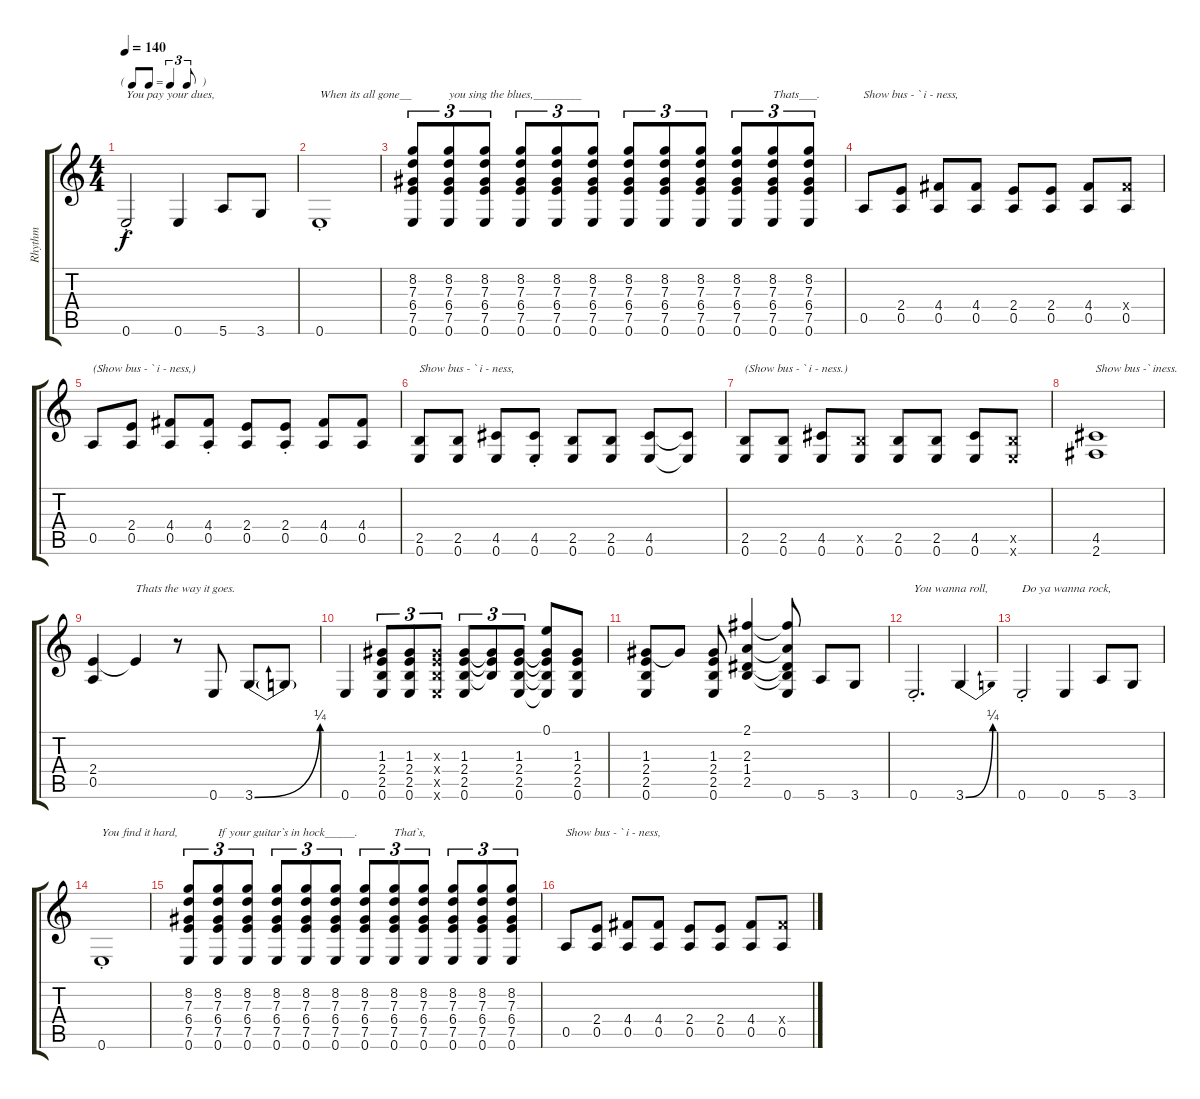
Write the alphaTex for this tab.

\track ("Rhythm" "Rhythm") {instrument overdrivenguitar}
\staff {score tabs}
\tuning (E4 B3 G3 D3 A2 E2) {hide}
\ts (4 4)
\tf triplet8th
\tempo 140
\clef g2
\ks c
0.6{st}.2{txt "You pay your dues," dy f} 0.6.4 5.6.8 3.6.8 |
0.6{st}.1{txt "When its all gone__"} |
(8.2 7.3 6.4 7.5 0.6).8{tu (3 2)} (8.2 7.3 6.4 7.5 0.6).8{tu (3 2) txt "you sing the blues,________"} (8.2 7.3 6.4 7.5 0.6).8{tu (3 2)} (8.2 7.3 6.4 7.5 0.6).8{tu (3 2)} (8.2 7.3 6.4 7.5 0.6).8{tu (3 2)} (8.2 7.3 6.4 7.5 0.6).8{tu (3 2)} (8.2 7.3 6.4 7.5 0.6).8{tu (3 2)} (8.2 7.3 6.4 7.5 0.6).8{tu (3 2)} (8.2 7.3 6.4 7.5 0.6).8{tu (3 2)} (8.2 7.3 6.4 7.5 0.6).8{tu (3 2)} (8.2 7.3 6.4 7.5 0.6).8{tu (3 2) txt "Thats___."} (8.2 7.3 6.4 7.5 0.6).8{tu (3 2)} |
0.5.8{txt "Show bus - ` i - ness,"} (2.4 0.5).8 (4.4 0.5).8 (4.4 0.5).8 (2.4 0.5).8 (2.4 0.5).8 (4.4 0.5).8 (4.4{x} 0.5).8 |
0.5.8{txt "(Show bus - ` i - ness,)"} (2.4 0.5).8 (4.4 0.5).8 (4.4{st} 0.5).8 (2.4 0.5).8 (2.4{st} 0.5{st}).8 (4.4 0.5).8 (4.4 0.5).8 |
(2.5 0.6).8{txt "Show bus - ` i - ness,"} (2.5 0.6).8 (4.5 0.6).8 (4.5{st} 0.6{st}).8 (2.5 0.6).8 (2.5 0.6).8 (4.5 0.6).8 (4.5{t} 0.6{t}).8 |
(2.5 0.6).8{txt "(Show bus - ` i - ness.)"} (2.5 0.6).8 (4.5 0.6).8 (2.5{x} 0.6).8 (2.5 0.6).8 (2.5 0.6).8 (4.5 0.6).8 (2.5{x} 0.6{x}).8 |
(4.5 2.6).1{txt "Show bus -` iness."} |
(2.4 0.5).4 2.4{t}.4{txt "Thats the way it goes."} r.8 0.6.8 3.6{be (bend 0 0 60 1)}.8 3.6{t}.8 |
0.6.4 (1.3 2.4 2.5 0.6).8{tu (3 2)} (1.3 2.4 2.5 0.6).8{tu (3 2)} (1.3{x} 2.4{x} 2.5{x} 0.6{x}).8{tu (3 2)} (1.3 2.4 2.5 0.6).8{tu (3 2)} (1.3{t} 2.4{t} 2.5{t}).8{tu (3 2)} (1.3 2.4 2.5 0.6).8{tu (3 2)} (0.1 1.3{t} 2.4{t} 2.5{t} 0.6{t}).8 (1.3 2.4 2.5 0.6).8 |
(1.3 2.4 2.5 0.6).8 1.3{t}.8 (1.3 2.4 2.5 0.6).8 (2.1 2.3 1.4 2.5).4 (2.1{t} 2.3{t} 1.4{t} 2.5{t} 0.6).8 5.6.8 3.6.8 |
0.6{st}.2{d txt "You wanna roll,"} 3.6{be (bend 0 0 60 1)}.4 |
0.6{st}.2{txt "Do ya wanna rock,"} 0.6.4 5.6.8 3.6.8 |
0.6{st}.1{txt "You find it hard,"} |
(8.2 7.3 6.4 7.5 0.6).8{tu (3 2)} (8.2 7.3 6.4 7.5 0.6).8{tu (3 2) txt "If your guitar`s in hock_____.            That`s,"} (8.2 7.3 6.4 7.5 0.6).8{tu (3 2)} (8.2 7.3 6.4 7.5 0.6).8{tu (3 2)} (8.2 7.3 6.4 7.5 0.6).8{tu (3 2)} (8.2 7.3 6.4 7.5 0.6).8{tu (3 2)} (8.2 7.3 6.4 7.5 0.6).8{tu (3 2)} (8.2 7.3 6.4 7.5 0.6).8{tu (3 2)} (8.2 7.3 6.4 7.5 0.6).8{tu (3 2)} (8.2 7.3 6.4 7.5 0.6).8{tu (3 2)} (8.2 7.3 6.4 7.5 0.6).8{tu (3 2)} (8.2 7.3 6.4 7.5 0.6).8{tu (3 2)} |
0.5.8{txt "Show bus - ` i - ness,"} (2.4 0.5).8 (4.4 0.5).8 (4.4 0.5).8 (2.4 0.5).8 (2.4 0.5).8 (4.4 0.5).8 (4.4{x} 0.5).8
